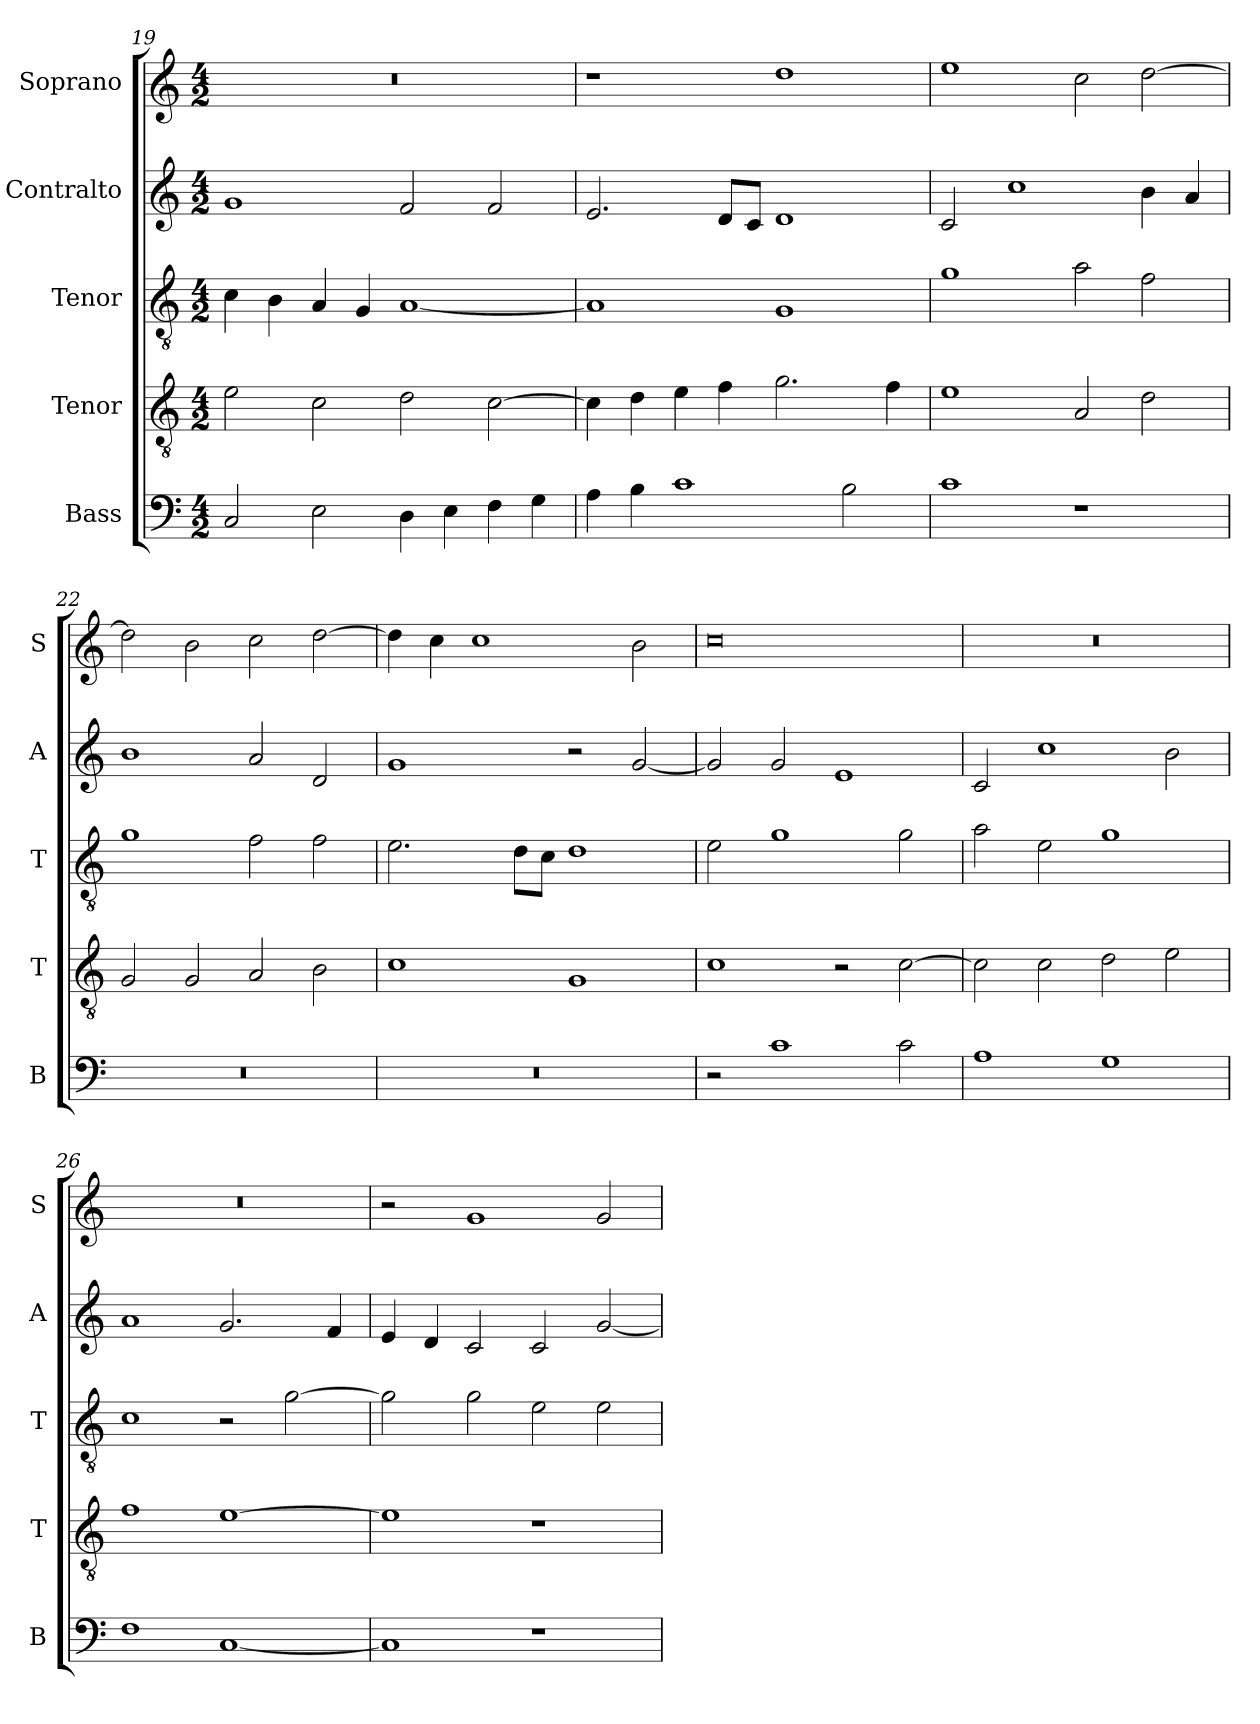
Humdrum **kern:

**kern	**kern	**kern	**kern	**kern
*part5	*part4	*part3	*part2	*part1
*staff5	*staff4	*staff3	*staff2	*staff1
*I"Bass	*I"Tenor	*I"Tenor	*I"Contralto	*I"Soprano
*I'B	*I'T	*I'T	*I'A	*I'S
*clefF4	*clefGv2	*clefGv2	*clefG2	*clefG2
*k[]	*k[]	*k[]	*k[]	*k[]
*C:ion	*C:ion	*C:ion	*C:ion	*C:ion
*M4/2	*M4/2	*M4/2	*M4/2	*M4/2
=19	=19	=19	=19	=19
2C	2e	4c	1g	0r
.	.	4B	.	.
2E	2c	4A	.	.
.	.	4G	.	.
4D	2d	[1A	2f	.
4E	.	.	.	.
4F	[2c	.	2f	.
4G	.	.	.	.
=20	=20	=20	=20	=20
4A	4c]	1A]	2.e	1r
4B	4d	.	.	.
1c	4e	.	.	.
.	4f	.	8d/L	.
.	.	.	8c/J	.
.	2.g	1G	1d	1dd
2B	.	.	.	.
.	4f	.	.	.
=21	=21	=21	=21	=21
1c	1e	1g	2c	1ee
.	.	.	1cc	.
1r	2A	2a	.	2cc
.	2d	2f	4b	[2dd
.	.	.	4a	.
=22	=22	=22	=22	=22
0r	2G	1g	1b	2dd]
.	2G	.	.	2b
.	2A	2f	2a	2cc
.	2B	2f	2d	[2dd
=23	=23	=23	=23	=23
0r	1c	2.e	1g	4dd]
.	.	.	.	4cc
.	.	.	.	1cc
.	.	8d\L	.	.
.	.	8c\J	.	.
.	1G	1d	2r	.
.	.	.	[2g	2b
=24	=24	=24	=24	=24
2r	1c	2e	2g]	0cc
1c	.	1g	2g	.
.	2r	.	1e	.
2c	[2c	2g	.	.
=25	=25	=25	=25	=25
1A	2c]	2a	2c	0r
.	2c	2e	1cc	.
1G	2d	1g	.	.
.	2e	.	2b	.
=26	=26	=26	=26	=26
1F	1f	1c	1a	0r
[1C	[1e	2r	2.g	.
.	.	[2g	.	.
.	.	.	4f	.
=27	=27	=27	=27	=27
1C]	1e]	2g]	4e	2r
.	.	.	4d	.
.	.	2g	2c	1g
1r	1r	2e	2c	.
.	.	2e	[2g	2g
=	=	=	=	=
*-	*-	*-	*-	*-
